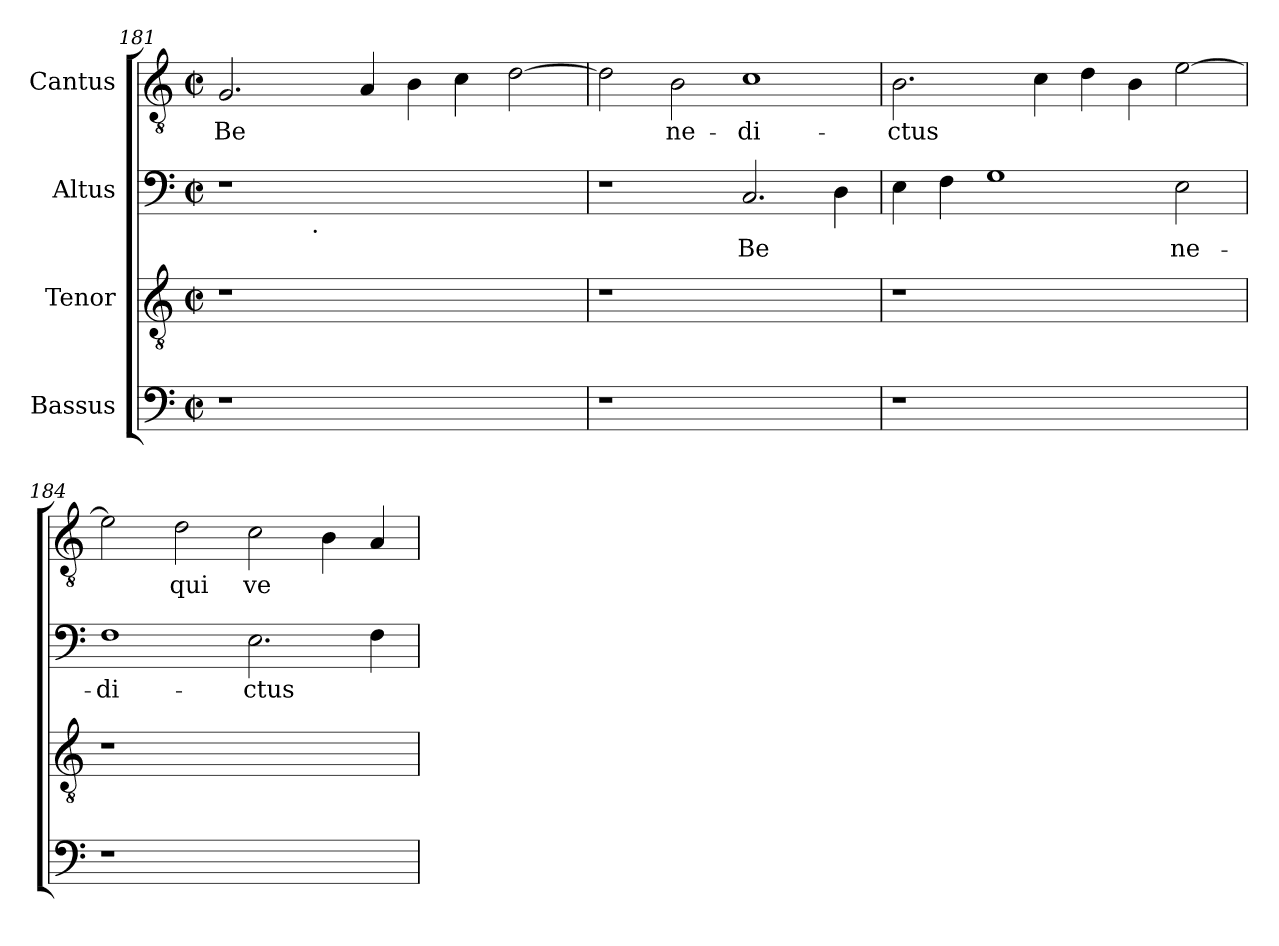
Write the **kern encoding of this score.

**kern	**kern	**kern	**text	**kern	**text
*part4	*part3	*part2	*part2	*part1	*part1
*staff4	*staff3	*staff2	*staff2	*staff1	*staff1
*I"Bassus	*I"Tenor	*I"Altus	*	*I"Cantus	*
!!LO:PB:g=z
*clefF4	*clefGv2	*clefF4	*	*clefGv2	*
*k[]	*k[]	*k[]	*	*k[]	*
*C:	*C:	*C:	*	*C:	*
*M2/2	*M2/2	*M2/2	*	*M2/2	*
*met(c|)	*met(c|)	*met(c|)	*	*met(c|)	*
=181	=181	=181	=181	=181	=181
!	!	!	!	!	!LO:LY:b:cj
*	*	*^	*	*	*
1r	1r	1r	4ryy	.	2.G/	Be-
.	.	.	8...ryy	.	.	.
!	!	!	!LO:TX:b:t=.	!	!	!
.	.	.	1ryy	.	.	.
!	!	!	!	!	!	!LO:LY:b:cj
.	.	.	.	.	4A/	--
!	!	!	!	!	!	!LO:LY:b:cj
1ryy	1ryy	1ryy	.	.	4B\	--
!	!	!	!	!	!	!LO:LY:b:cj
.	.	.	.	.	4c\	--
.	.	.	2ryy	.	.	.
!	!	!	!	!	!	!LO:LY:b:cj
.	.	.	.	.	[>2d\	--
.	.	.	64ryy	.	.	.
=182	=182	=182	=182	=182	=182	=182
!	!	!	!	!	!	!LO:LY:b:cj
*	*	*v	*v	*	*	*
1r	1r	1r	.	2d\]	--
!	!	!	!	!	!LO:LY:b:cj
.	.	.	.	2B\	-ne-
!	!	!	!LO:LY:b:cj	!	!LO:LY:b:cj
1ryy	1ryy	2.C/	Be-	1c	-di-
!	!	!	!LO:LY:b:cj	!	!
.	.	4D\	--	.	.
=183	=183	=183	=183	=183	=183
!	!	!	!LO:LY:b:cj	!	!LO:LY:b:cj
1r	1r	4E\	--	2.B\	-ctus
!	!	!	!LO:LY:b:cj	!	!
.	.	4F\	--	.	.
!	!	!	!LO:LY:b:cj	!	!
.	.	1G	--	.	.
!	!	!	!	!	!LO:LY:b:cj
.	.	.	.	4c\	.
!	!	!	!	!	!LO:LY:b:cj
1ryy	1ryy	.	.	4d\	.
!	!	!	!	!	!LO:LY:b:cj
.	.	.	.	4B\	.
!	!	!	!LO:LY:b:cj	!	!LO:LY:b:cj
.	.	2E\	-ne-	[>2e\	.
=184	=184	=184	=184	=184	=184
!	!	!	!LO:LY:b:cj	!	!LO:LY:b:cj
1r	1r	1F	-di-	2e\]	.
!	!	!	!	!	!LO:LY:b:cj
.	.	.	.	2d\	qui
!	!	!	!LO:LY:b:cj	!	!LO:LY:b:cj
1ryy	1ryy	2.E\	-ctus	2c\	ve-
!	!	!	!	!	!LO:LY:b:cj
.	.	.	.	4B\	--
!	!	!	!LO:LY:b:cj	!	!LO:LY:b:cj
.	.	4F\	.	4A/	--
=	=	=	=	=	=
*-	*-	*-	*-	*-	*-
